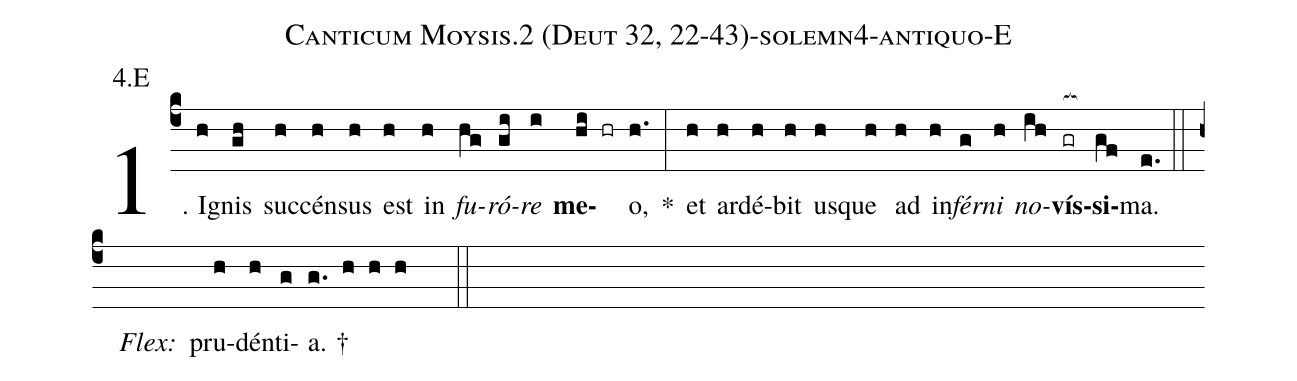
name: Canticum Moysis.2 (Deut 32, 22-43)-solemn4-antiquo-E;
annotation: 4.E;
%%
(c4)1. I(h)gnis(gh) suc(h)cén(h)sus(h) est(h) in(h) <i>fu</i>(hg)<i>ró</i>(gi)<i>re</i>(i) <b>me</b>(hi hr)o,(h.) *(:) et(h) ar(h)dé(h)bit(h) us(h)que(h) ad(h) in(h)<i>fér</i>(g)<i>ni</i>(h) <i>no</i>(ih)<b>vís</b>(gr[ocb:1{])<b>si</b>(gf[ocb:0}])ma.(e.) (::)
<i>Flex:</i>()  pru(h)dén(h)ti(g)a. †(g. h h h  ::)
